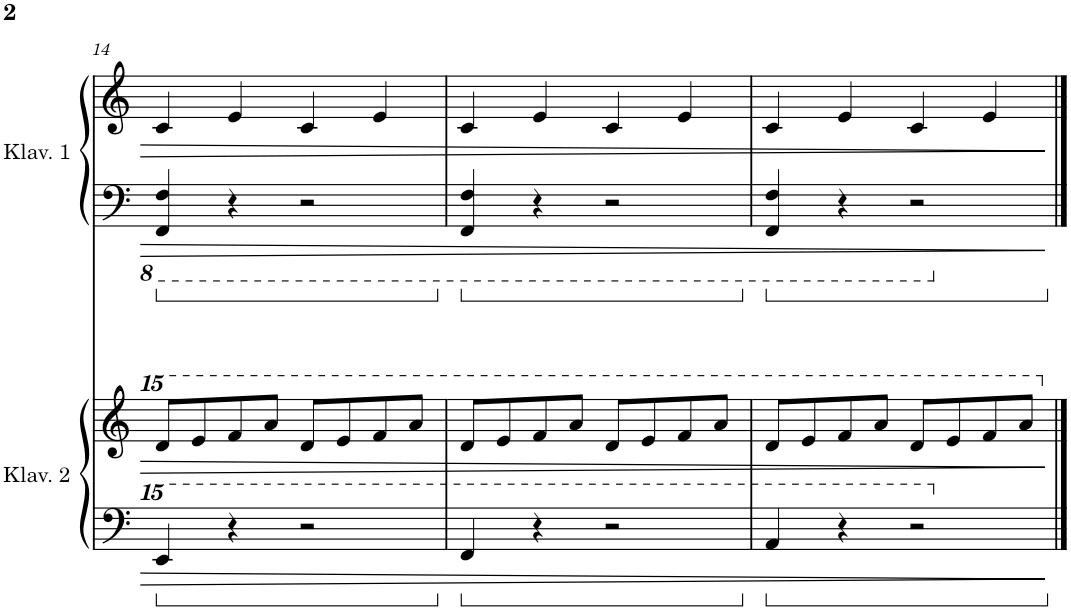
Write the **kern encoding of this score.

**kern	**kern	**kern	**kern
*part2	*part2	*part1	*part1
*staff4	*staff3	*staff2	*staff1
*I"Piano 2	*	*I"Piano 1	*
!!LO:PB:g=z
*clefF4	*clefG2	*clefF4	*clefG2
*k[]	*k[]	*k[]	*k[]
*M4/4	*M4/4	*M4/4	*M4/4
=14	=14	=14	=14
4e/	8ddd/L	4FFF/ 4FF/	4c/
.	8eee/	.	.
4r	8fff/	4r	4e/
.	8aaa/J	.	.
2r	8ddd/L	2r	4c/
.	8eee/	.	.
.	8fff/	.	4e/
.	8aaa/J	.	.
=15	=15	=15	=15
4f/	8ddd/L	4FFF/ 4FF/	4c/
.	8eee/	.	.
4r	8fff/	4r	4e/
.	8aaa/J	.	.
2r	8ddd/L	2r	4c/
.	8eee/	.	.
.	8fff/	.	4e/
.	8aaa/J	.	.
=16	=16	=16	=16
4a/	8ddd/L	4FFF/ 4FF/	4c/
.	8eee/	.	.
4r	8fff/	4r	4e/
.	8aaa/J	.	.
2r	8ddd/L	2r	4c/
.	8eee/	.	.
.	8fff/	.	4e/
.	8aaa/J	.	.
==	==	==	==
*-	*-	*-	*-
